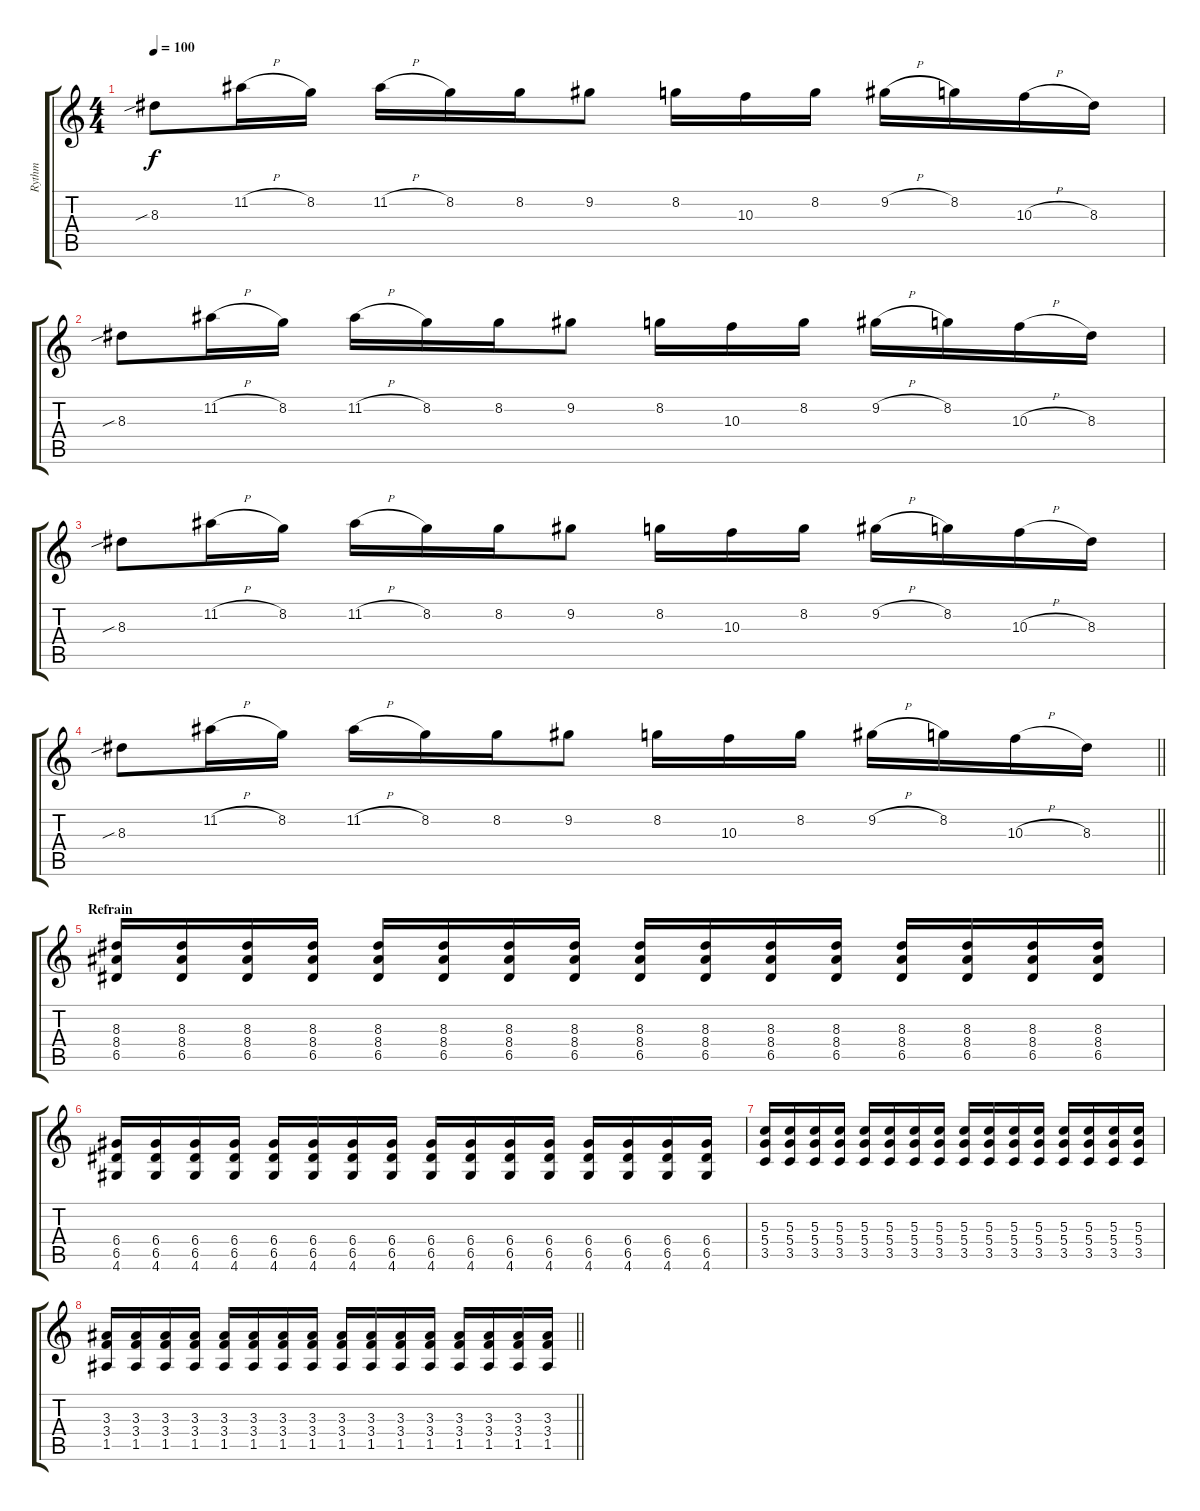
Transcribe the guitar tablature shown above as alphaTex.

\track ("Rythm" "Rythm") {instrument overdrivenguitar}
\staff {score tabs}
\tuning (E4 B3 G3 D3 A2 E2) {hide}
\ts (4 4)
\tempo 100
\clef g2
\ks c
8.3{sib}.8{dy f} 11.2{h}.16 8.2.16 11.2{h}.16 8.2.16 8.2.16 9.2.8 8.2.16 10.3.16 8.2.16 9.2{h}.16 8.2.16 10.3{h}.16 8.3.16 |
8.3{sib}.8 11.2{h}.16 8.2.16 11.2{h}.16 8.2.16 8.2.16 9.2.8 8.2.16 10.3.16 8.2.16 9.2{h}.16 8.2.16 10.3{h}.16 8.3.16 |
8.3{sib}.8 11.2{h}.16 8.2.16 11.2{h}.16 8.2.16 8.2.16 9.2.8 8.2.16 10.3.16 8.2.16 9.2{h}.16 8.2.16 10.3{h}.16 8.3.16 |
\barLineRight lightlight
8.3{sib}.8 11.2{h}.16 8.2.16 11.2{h}.16 8.2.16 8.2.16 9.2.8 8.2.16 10.3.16 8.2.16 9.2{h}.16 8.2.16 10.3{h}.16 8.3.16 |
\section ("" "Refrain")
(8.3 8.4 6.5).16 (8.3 8.4 6.5).16 (8.3 8.4 6.5).16 (8.3 8.4 6.5).16 (8.3 8.4 6.5).16 (8.3 8.4 6.5).16 (8.3 8.4 6.5).16 (8.3 8.4 6.5).16 (8.3 8.4 6.5).16 (8.3 8.4 6.5).16 (8.3 8.4 6.5).16 (8.3 8.4 6.5).16 (8.3 8.4 6.5).16 (8.3 8.4 6.5).16 (8.3 8.4 6.5).16 (8.3 8.4 6.5).16 |
(6.4 6.5 4.6).16 (6.4 6.5 4.6).16 (6.4 6.5 4.6).16 (6.4 6.5 4.6).16 (6.4 6.5 4.6).16 (6.4 6.5 4.6).16 (6.4 6.5 4.6).16 (6.4 6.5 4.6).16 (6.4 6.5 4.6).16 (6.4 6.5 4.6).16 (6.4 6.5 4.6).16 (6.4 6.5 4.6).16 (6.4 6.5 4.6).16 (6.4 6.5 4.6).16 (6.4 6.5 4.6).16 (6.4 6.5 4.6).16 |
(5.3 5.4 3.5).16 (5.3 5.4 3.5).16 (5.3 5.4 3.5).16 (5.3 5.4 3.5).16 (5.3 5.4 3.5).16 (5.3 5.4 3.5).16 (5.3 5.4 3.5).16 (5.3 5.4 3.5).16 (5.3 5.4 3.5).16 (5.3 5.4 3.5).16 (5.3 5.4 3.5).16 (5.3 5.4 3.5).16 (5.3 5.4 3.5).16 (5.3 5.4 3.5).16 (5.3 5.4 3.5).16 (5.3 5.4 3.5).16 |
\barLineRight lightlight
(3.3 3.4 1.5).16 (3.3 3.4 1.5).16 (3.3 3.4 1.5).16 (3.3 3.4 1.5).16 (3.3 3.4 1.5).16 (3.3 3.4 1.5).16 (3.3 3.4 1.5).16 (3.3 3.4 1.5).16 (3.3 3.4 1.5).16 (3.3 3.4 1.5).16 (3.3 3.4 1.5).16 (3.3 3.4 1.5).16 (3.3 3.4 1.5).16 (3.3 3.4 1.5).16 (3.3 3.4 1.5).16 (3.3 3.4 1.5).16
